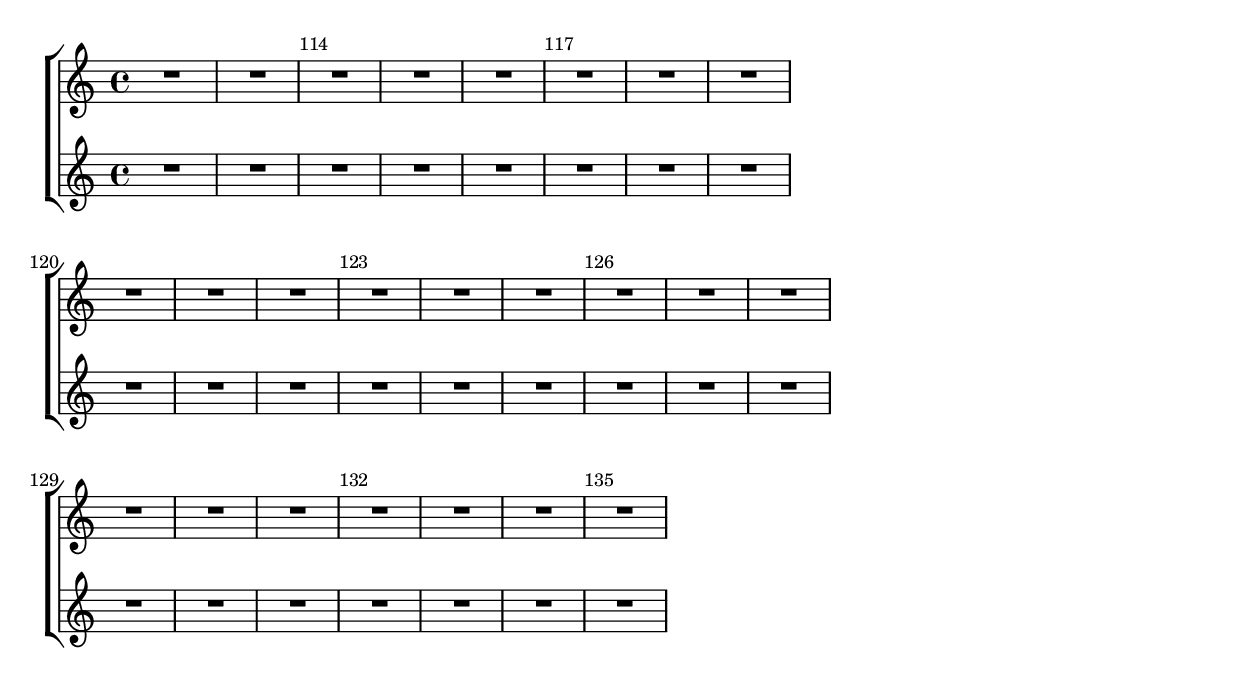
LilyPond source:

%% DO NOT EDIT this file manually; it is automatically
%% generated from LSR http://lsr.dsi.unimi.it
%% Make any changes in LSR itself, or in Documentation/snippets/new/ ,
%% and then run scripts/auxiliar/makelsr.py
%%
%% This file is in the public domain.
\version "2.14.2"

\header {
  lsrtags = "rhythms"

  texidoc = "
When left aligning bar numbers, overlapping problems may occur with
Staves brackets. The snippet solves this by keeping right aligned the
first bar number following line breaks.

"
  doctitle = "Consistently left aligned bar numbers"
} % begin verbatim

consistentlyLeftAlignedBarNumbers = {
  \override Score.BarNumber #'break-visibility = #end-of-line-invisible
  \override Score.BarNumber #'self-alignment-X =
    #(lambda (grob)
       (let ((break-dir (ly:item-break-dir grob)))
         (if (= break-dir RIGHT) RIGHT LEFT)))
}

\new ChoirStaff <<
  \new Staff {
    \relative c' {
      \set Score.barNumberVisibility = #(every-nth-bar-number-visible 3)
      \bar ""
      \consistentlyLeftAlignedBarNumbers

      \set Score.currentBarNumber = #112
      \repeat unfold 8 { R1 }
      \break
      \repeat unfold 9 { R1 }
      \break
      \repeat unfold 7 { R1 }
    }
  }
  \new Staff {
    \relative c' {
      \repeat unfold 24 { R1 }
    }
  }
>>

\layout {
  indent = #0
  ragged-right = ##t
  ragged-last = ##t
}
